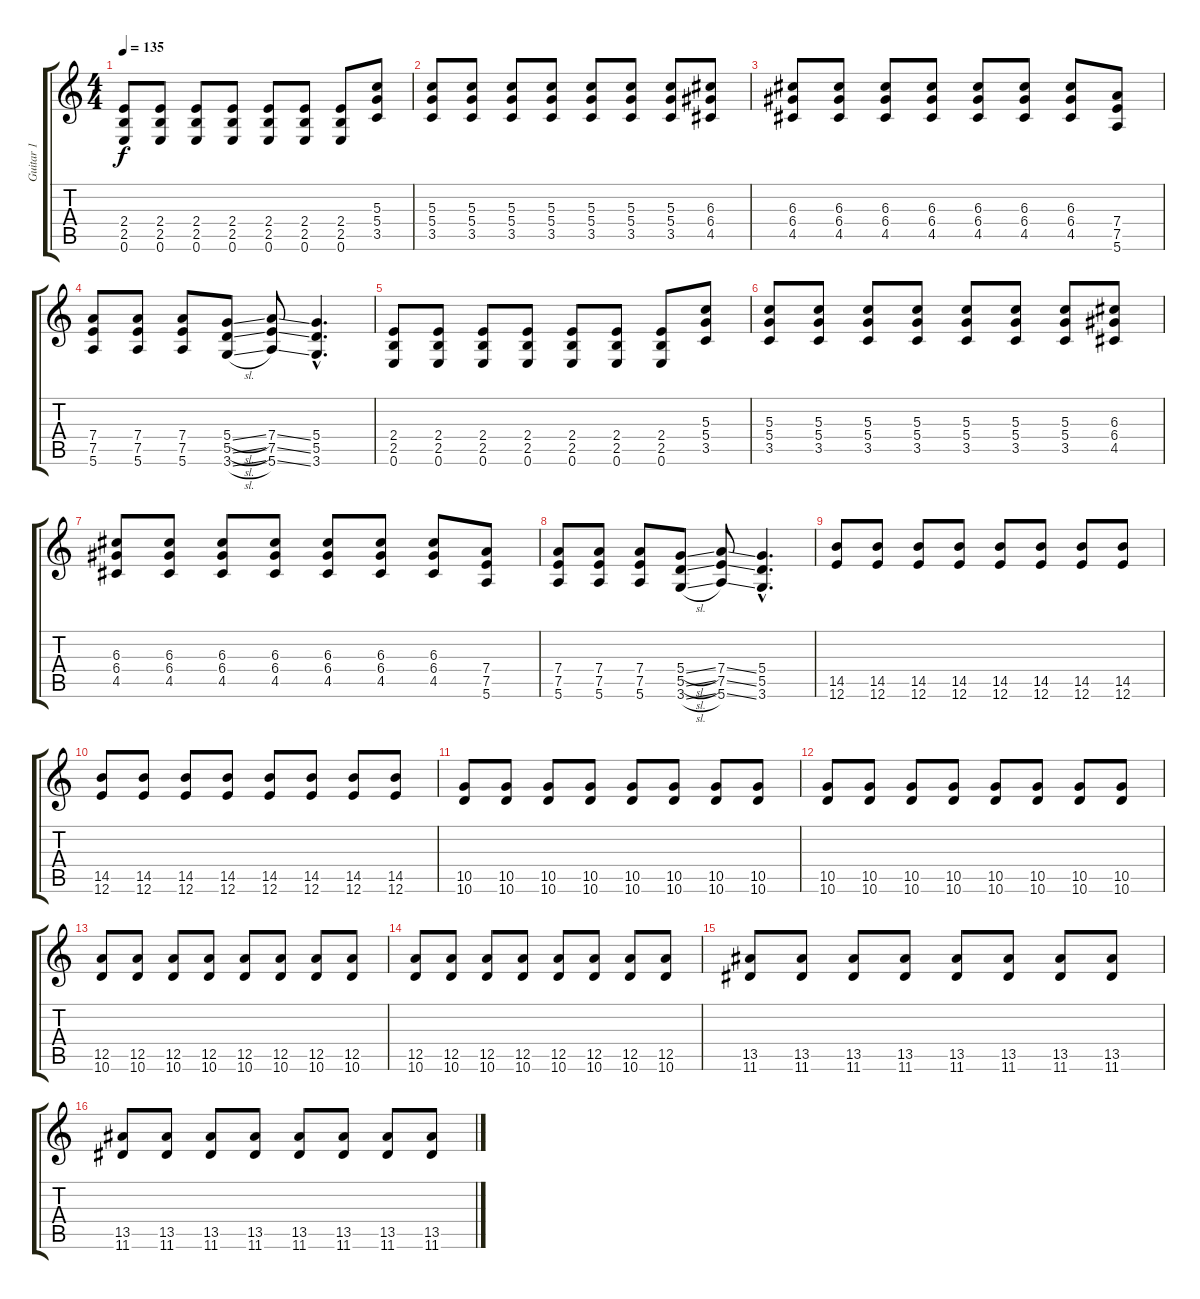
\track ("Guitar 1" "Guitar 1") {instrument overdrivenguitar}
\staff {score tabs}
\tuning (E4 B3 G3 D3 A2 E2) {hide}
\ts (4 4)
\tempo 135
\clef g2
\ks c
(2.4 2.5 0.6).8{dy f} (2.4 2.5 0.6).8 (2.4 2.5 0.6).8 (2.4 2.5 0.6).8 (2.4 2.5 0.6).8 (2.4 2.5 0.6).8 (2.4 2.5 0.6).8 (5.3 5.4 3.5).8 |
(5.3 5.4 3.5).8 (5.3 5.4 3.5).8 (5.3 5.4 3.5).8 (5.3 5.4 3.5).8 (5.3 5.4 3.5).8 (5.3 5.4 3.5).8 (5.3 5.4 3.5).8 (6.3 6.4 4.5).8 |
(6.3 6.4 4.5).8 (6.3 6.4 4.5).8 (6.3 6.4 4.5).8 (6.3 6.4 4.5).8 (6.3 6.4 4.5).8 (6.3 6.4 4.5).8 (6.3 6.4 4.5).8 (7.4 7.5 5.6).8 |
(7.4 7.5 5.6).8 (7.4 7.5 5.6).8 (7.4 7.5 5.6).8 (5.4{sl} 5.5{sl} 3.6{sl}).8 (7.4{ss} 7.5{ss} 5.6{ss}).8 (5.4{hac} 5.5{hac} 3.6{hac}).4{d} |
(2.4 2.5 0.6).8 (2.4 2.5 0.6).8 (2.4 2.5 0.6).8 (2.4 2.5 0.6).8 (2.4 2.5 0.6).8 (2.4 2.5 0.6).8 (2.4 2.5 0.6).8 (5.3 5.4 3.5).8 |
(5.3 5.4 3.5).8 (5.3 5.4 3.5).8 (5.3 5.4 3.5).8 (5.3 5.4 3.5).8 (5.3 5.4 3.5).8 (5.3 5.4 3.5).8 (5.3 5.4 3.5).8 (6.3 6.4 4.5).8 |
(6.3 6.4 4.5).8 (6.3 6.4 4.5).8 (6.3 6.4 4.5).8 (6.3 6.4 4.5).8 (6.3 6.4 4.5).8 (6.3 6.4 4.5).8 (6.3 6.4 4.5).8 (7.4 7.5 5.6).8 |
(7.4 7.5 5.6).8 (7.4 7.5 5.6).8 (7.4 7.5 5.6).8 (5.4{sl} 5.5{sl} 3.6{sl}).8 (7.4{ss} 7.5{ss} 5.6{ss}).8 (5.4{hac} 5.5{hac} 3.6{hac}).4{d} |
(14.5 12.6).8 (14.5 12.6).8 (14.5 12.6).8 (14.5 12.6).8 (14.5 12.6).8 (14.5 12.6).8 (14.5 12.6).8 (14.5 12.6).8 |
(14.5 12.6).8 (14.5 12.6).8 (14.5 12.6).8 (14.5 12.6).8 (14.5 12.6).8 (14.5 12.6).8 (14.5 12.6).8 (14.5 12.6).8 |
(10.5 10.6).8 (10.5 10.6).8 (10.5 10.6).8 (10.5 10.6).8 (10.5 10.6).8 (10.5 10.6).8 (10.5 10.6).8 (10.5 10.6).8 |
(10.5 10.6).8 (10.5 10.6).8 (10.5 10.6).8 (10.5 10.6).8 (10.5 10.6).8 (10.5 10.6).8 (10.5 10.6).8 (10.5 10.6).8 |
(12.5 10.6).8 (12.5 10.6).8 (12.5 10.6).8 (12.5 10.6).8 (12.5 10.6).8 (12.5 10.6).8 (12.5 10.6).8 (12.5 10.6).8 |
(12.5 10.6).8 (12.5 10.6).8 (12.5 10.6).8 (12.5 10.6).8 (12.5 10.6).8 (12.5 10.6).8 (12.5 10.6).8 (12.5 10.6).8 |
(13.5 11.6).8 (13.5 11.6).8 (13.5 11.6).8 (13.5 11.6).8 (13.5 11.6).8 (13.5 11.6).8 (13.5 11.6).8 (13.5 11.6).8 |
(13.5 11.6).8 (13.5 11.6).8 (13.5 11.6).8 (13.5 11.6).8 (13.5 11.6).8 (13.5 11.6).8 (13.5 11.6).8 (13.5 11.6).8
